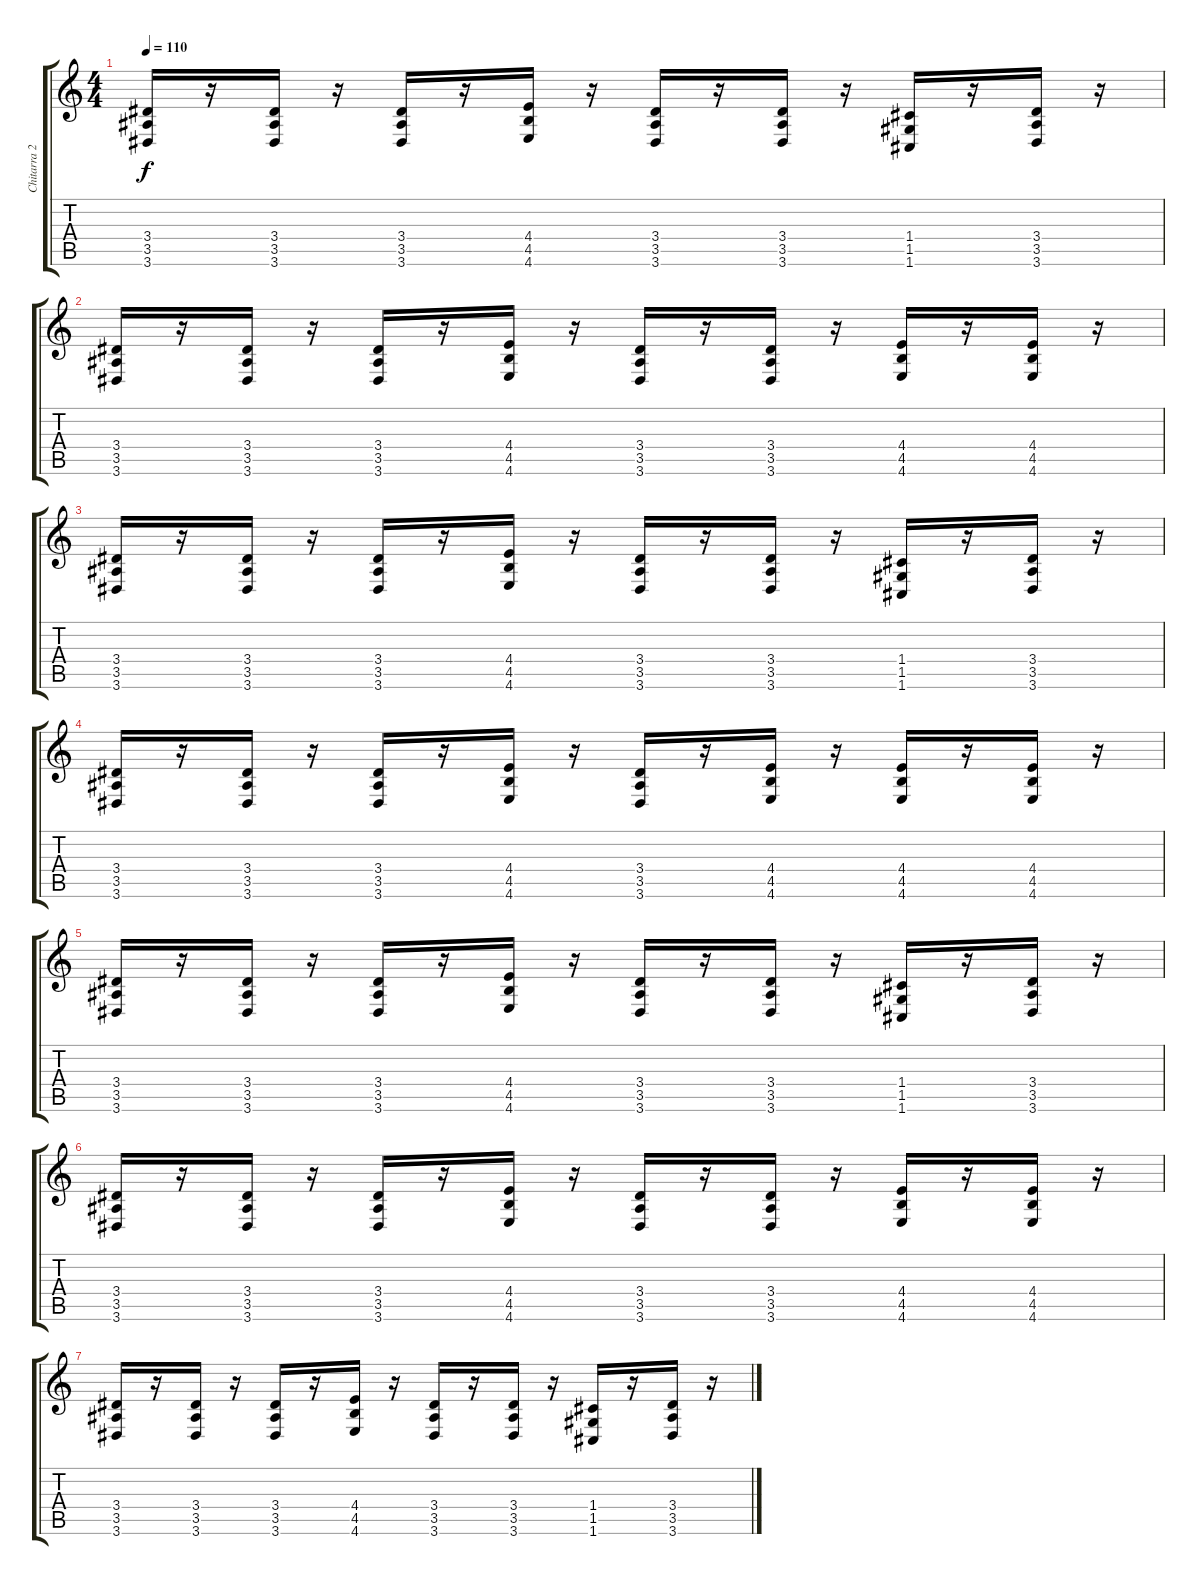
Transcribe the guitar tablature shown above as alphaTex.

\track ("Chitarra 2" "Chitarra 2") {instrument distortionguitar}
\staff {score tabs}
\tuning (D4 A3 F3 C3 G2 C2) {hide}
\ts (4 4)
\tempo 110
\clef g2
\ks c
(3.4 3.5 3.6).16{dy f} r.16 (3.4 3.5 3.6).16 r.16 (3.4 3.5 3.6).16 r.16 (4.4 4.5 4.6).16 r.16 (3.4 3.5 3.6).16 r.16 (3.4 3.5 3.6).16 r.16 (1.4 1.5 1.6).16 r.16 (3.4 3.5 3.6).16 r.16 |
(3.4 3.5 3.6).16 r.16 (3.4 3.5 3.6).16 r.16 (3.4 3.5 3.6).16 r.16 (4.4 4.5 4.6).16 r.16 (3.4 3.5 3.6).16 r.16 (3.4 3.5 3.6).16 r.16 (4.4 4.5 4.6).16 r.16 (4.4 4.5 4.6).16 r.16 |
(3.4 3.5 3.6).16 r.16 (3.4 3.5 3.6).16 r.16 (3.4 3.5 3.6).16 r.16 (4.4 4.5 4.6).16 r.16 (3.4 3.5 3.6).16 r.16 (3.4 3.5 3.6).16 r.16 (1.4 1.5 1.6).16 r.16 (3.4 3.5 3.6).16 r.16 |
(3.4 3.5 3.6).16 r.16 (3.4 3.5 3.6).16 r.16 (3.4 3.5 3.6).16 r.16 (4.4 4.5 4.6).16 r.16 (3.4 3.5 3.6).16 r.16 (4.4 4.5 4.6).16 r.16 (4.4 4.5 4.6).16 r.16 (4.4 4.5 4.6).16 r.16 |
(3.4 3.5 3.6).16 r.16 (3.4 3.5 3.6).16 r.16 (3.4 3.5 3.6).16 r.16 (4.4 4.5 4.6).16 r.16 (3.4 3.5 3.6).16 r.16 (3.4 3.5 3.6).16 r.16 (1.4 1.5 1.6).16 r.16 (3.4 3.5 3.6).16 r.16 |
(3.4 3.5 3.6).16 r.16 (3.4 3.5 3.6).16 r.16 (3.4 3.5 3.6).16 r.16 (4.4 4.5 4.6).16 r.16 (3.4 3.5 3.6).16 r.16 (3.4 3.5 3.6).16 r.16 (4.4 4.5 4.6).16 r.16 (4.4 4.5 4.6).16 r.16 |
(3.4 3.5 3.6).16 r.16 (3.4 3.5 3.6).16 r.16 (3.4 3.5 3.6).16 r.16 (4.4 4.5 4.6).16 r.16 (3.4 3.5 3.6).16 r.16 (3.4 3.5 3.6).16 r.16 (1.4 1.5 1.6).16 r.16 (3.4 3.5 3.6).16 r.16
